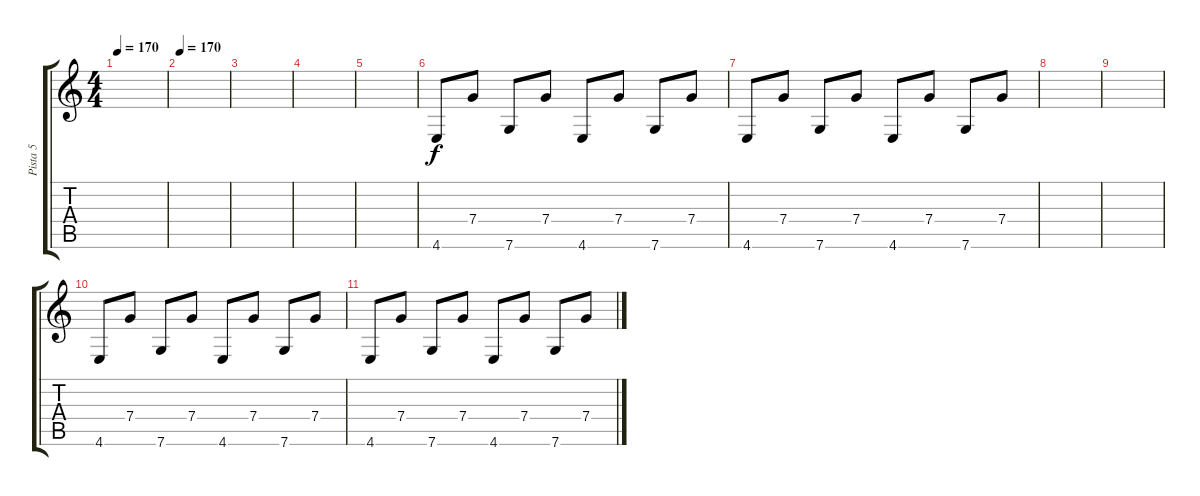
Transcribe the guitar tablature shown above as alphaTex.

\track ("Pista 5" "Pista 5") {instrument overdrivenguitar}
\staff {score tabs}
\tuning (E4 C4 G3 C3 G2 C2) {hide}
\ts (4 4)
\tempo 170
\clef g2
\ks c
|
\tempo 170
|
|
|
|
4.6.8{volume 7} 7.4.8 7.6.8 7.4.8 4.6.8 7.4.8 7.6.8 7.4.8 |
4.6.8 7.4.8 7.6.8 7.4.8 4.6.8 7.4.8 7.6.8 7.4.8 |
|
|
4.6.8{volume 7} 7.4.8 7.6.8 7.4.8 4.6.8 7.4.8 7.6.8 7.4.8 |
4.6.8 7.4.8 7.6.8 7.4.8 4.6.8 7.4.8 7.6.8 7.4.8
